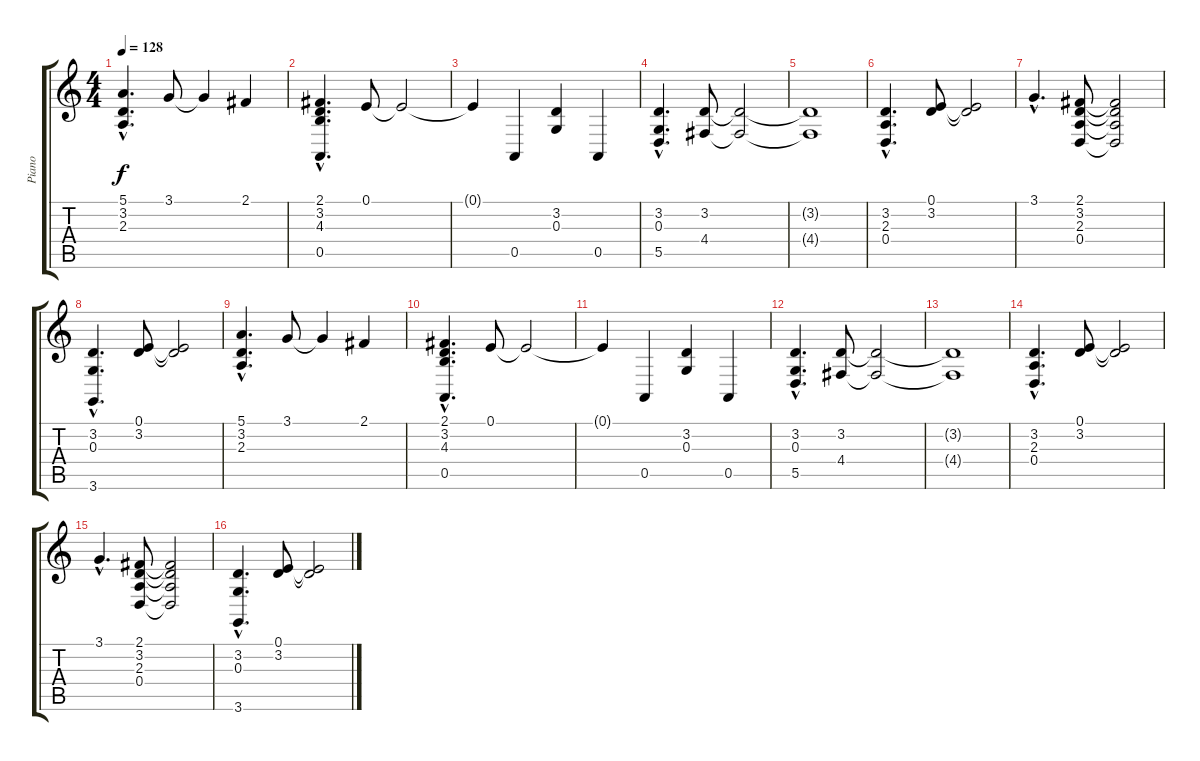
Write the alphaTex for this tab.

\track ("Piano" "Piano") {instrument acousticgrandpiano}
\staff {score tabs}
\tuning (E4 B3 G3 D3 A2 E2) {hide}
\ts (4 4)
\tempo 128
\clef g2
\ks c
(5.1{hac} 3.2{hac} 2.3{hac}).4{d dy f} 3.1.8 3.1{t}.4 2.1.4 |
(2.1{hac} 3.2{hac} 4.3{hac} 0.5{hac}).4{d} 0.1.8 0.1{t}.2 |
0.1{t}.4 0.5.4 (3.2 0.3).4 0.5.4 |
(3.2{hac} 0.3{hac} 5.5{hac}).4{d} (3.2 4.4).8 (3.2{t} 4.4{t}).2 |
(3.2{t} 4.4{t}).1 |
(3.2{hac} 2.3{hac} 0.4{hac}).4{d} (0.1 3.2).8 (0.1{t} 3.2{t}).2 |
3.1{hac}.4{d} (2.1 3.2 2.3 0.4).8 (2.1{t} 3.2{t} 2.3{t} 0.4{t}).2 |
(3.2{hac} 0.3{hac} 3.6{hac}).4{d} (0.1 3.2).8 (0.1{t} 3.2{t}).2 |
(5.1{hac} 3.2{hac} 2.3{hac}).4{d} 3.1.8 3.1{t}.4 2.1.4 |
(2.1{hac} 3.2{hac} 4.3{hac} 0.5{hac}).4{d} 0.1.8 0.1{t}.2 |
0.1{t}.4 0.5.4 (3.2 0.3).4 0.5.4 |
(3.2{hac} 0.3{hac} 5.5{hac}).4{d} (3.2 4.4).8 (3.2{t} 4.4{t}).2 |
(3.2{t} 4.4{t}).1 |
(3.2{hac} 2.3{hac} 0.4{hac}).4{d} (0.1 3.2).8 (0.1{t} 3.2{t}).2 |
3.1{hac}.4{d} (2.1 3.2 2.3 0.4).8 (2.1{t} 3.2{t} 2.3{t} 0.4{t}).2 |
(3.2{hac} 0.3{hac} 3.6{hac}).4{d} (0.1 3.2).8 (0.1{t} 3.2{t}).2
